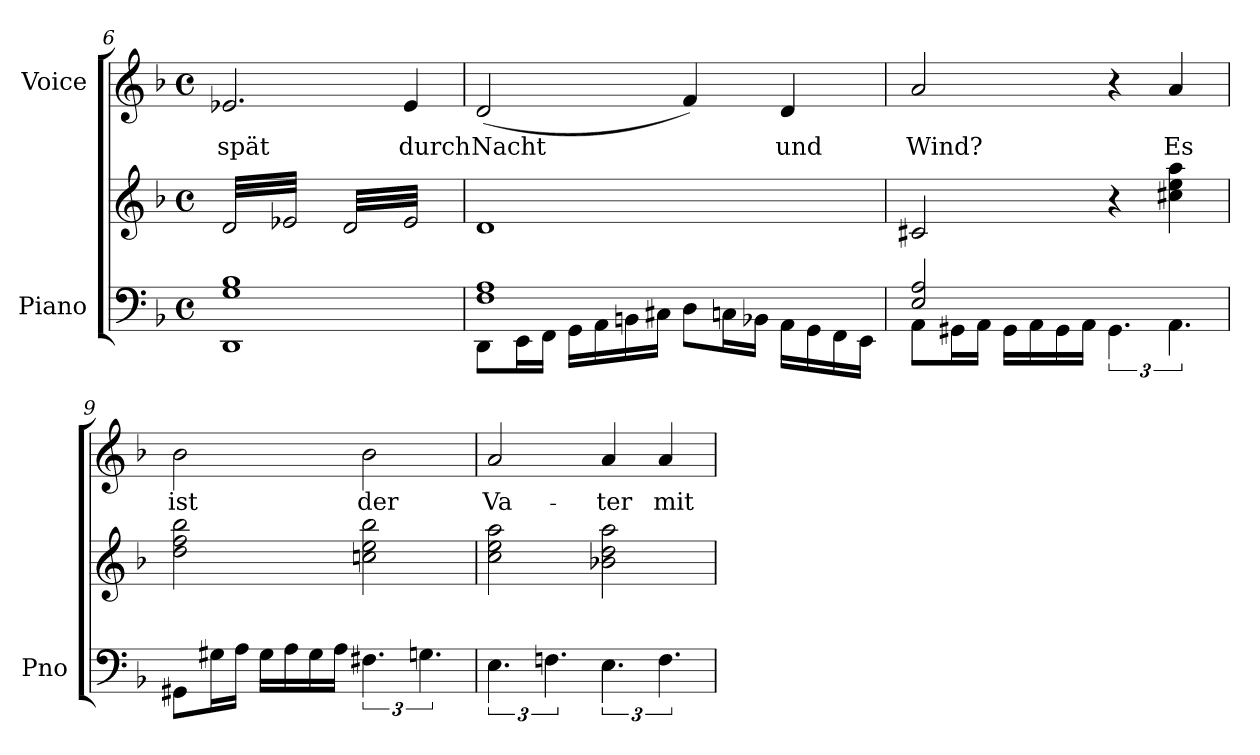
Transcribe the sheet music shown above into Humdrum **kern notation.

**kern	**kern	**kern	**text
*part2	*part2	*part1	*part1
*staff3	*staff2	*staff1	*staff1
*I"Piano	*	*I"Voice	*
*I'Pno	*	*	*
*clefF4	*clefG2	*clefG2	*
*k[b-]	*k[b-]	*k[b-]	*
*M4/4	*M4/4	*M4/4	*
*met(c)	*met(c)	*met(c)	*
=6	=6	=6	=6
*^	*	*	*
*	*	*tremolo	*	*
1G 1B-	1DD	(32d/LLL	2.e-X/	spät
.	.	32e-X/	.	.
.	.	32d/	.	.
.	.	32e-X/	.	.
.	.	32d/	.	.
.	.	32e-X/	.	.
.	.	32d/	.	.
.	.	32e-X/	.	.
.	.	32d/	.	.
.	.	32e-X/	.	.
.	.	32d/	.	.
.	.	32e-X/	.	.
.	.	32d/	.	.
.	.	32e-X/	.	.
.	.	32d/	.	.
.	.	32e-X/JJJ	.	.
.	.	32d/LLL	.	.
.	.	32e-/)	.	.
.	.	32d/	.	.
.	.	32e-/)	.	.
.	.	32d/	.	.
.	.	32e-/)	.	.
.	.	32d/	.	.
.	.	32e-/)	.	.
.	.	32d/	4e-/	durch
.	.	32e-/)	.	.
.	.	32d/	.	.
.	.	32e-/)	.	.
.	.	32d/	.	.
.	.	32e-/)	.	.
.	.	32d/	.	.
.	.	32e-/)JJJ	.	.
*	*	*Xtremolo	*	*
=7	=7	=7	=7	=7
8DD\L	1F 1A	1d	(2d/	Nacht
.	.	.	.	.
.	.	.	.	.
.	.	.	.	.
16EE\L	.	.	.	.
.	.	.	.	.
16FF\JJ	.	.	.	.
.	.	.	.	.
16GG\LL	.	.	.	.
16AA\	.	.	.	.
16BBn\	.	.	.	.
16C#X\JJ	.	.	.	.
8D\L	.	.	4f/)	.
16Cn\L	.	.	.	.
16BB-X\JJ	.	.	.	.
16AA\LL	.	.	4d/	und
16GG\	.	.	.	.
16FF\	.	.	.	.
16EE\JJ	.	.	.	.
=8	=8	=8	=8	=8
2E/ 2A/	8AA\L	2c#X/	2a/	Wind?
.	16GG#X\L	.	.	.
.	16AA\JJ	.	.	.
.	16GG#\LL	.	.	.
.	16AA\	.	.	.
.	16GG#\	.	.	.
.	16AA\JJ	.	.	.
2ryy	6.GG#\	4r	4r	.
.	6.AA\	4cc#X\ 4ee\ 4aa\	4a/	Es
*v	*v	*	*	*
=9	=9	=9	=9
8GG#X\L	2dd\ 2ff\ 2bb-\	2b-\	ist
16G#X\L	.	.	.
16A\JJ	.	.	.
16G#\LL	.	.	.
16A\	.	.	.
16G#\	.	.	.
16A\JJ	.	.	.
6.F#X\	2ccn\ 2ee\ 2bb-\	2b-\	der
6.Gn\	.	.	.
=10	=10	=10	=10
6.E\	2cc\ 2ee\ 2aa\	2a/	Va-
6.Fn\	.	.	.
6.E\	2b-X\ 2dd\ 2aa\	4a/	-ter
6.F\	.	4a/	mit
=	=	=	=
*-	*-	*-	*-
